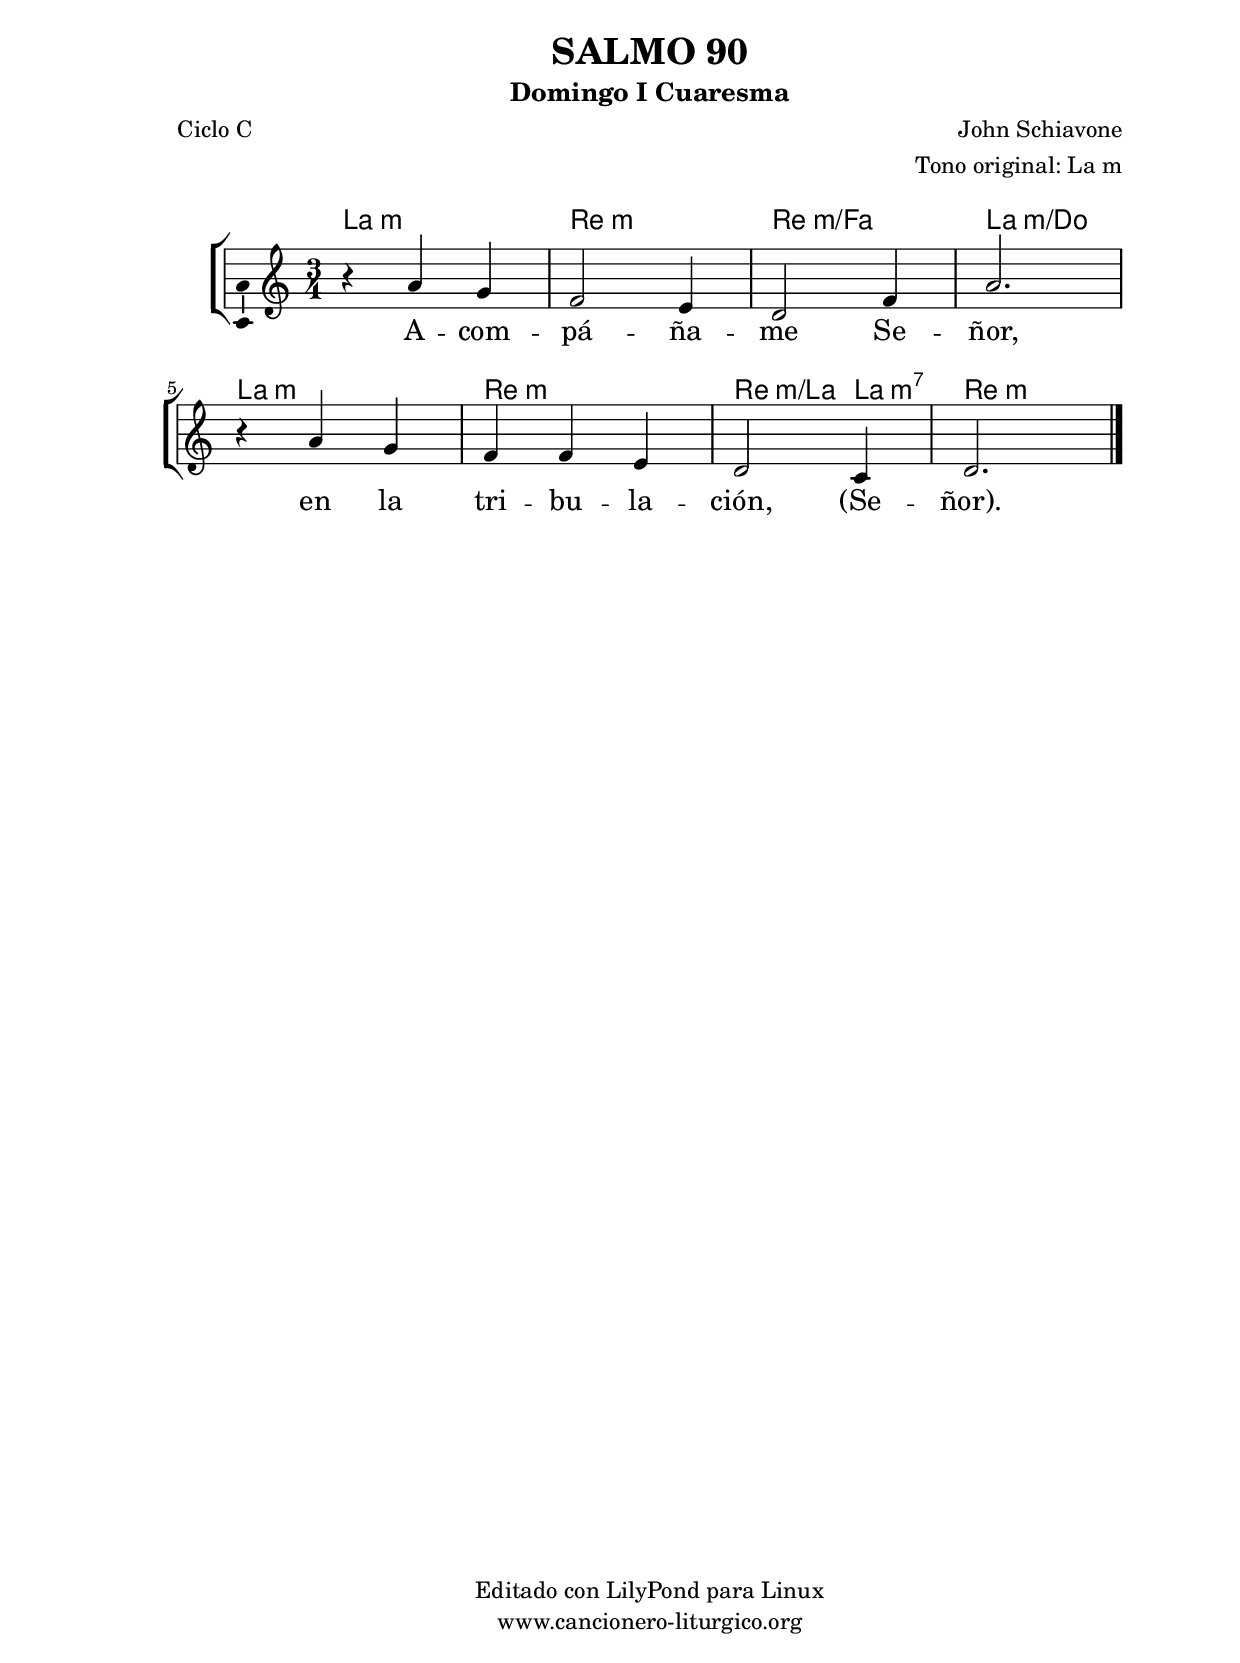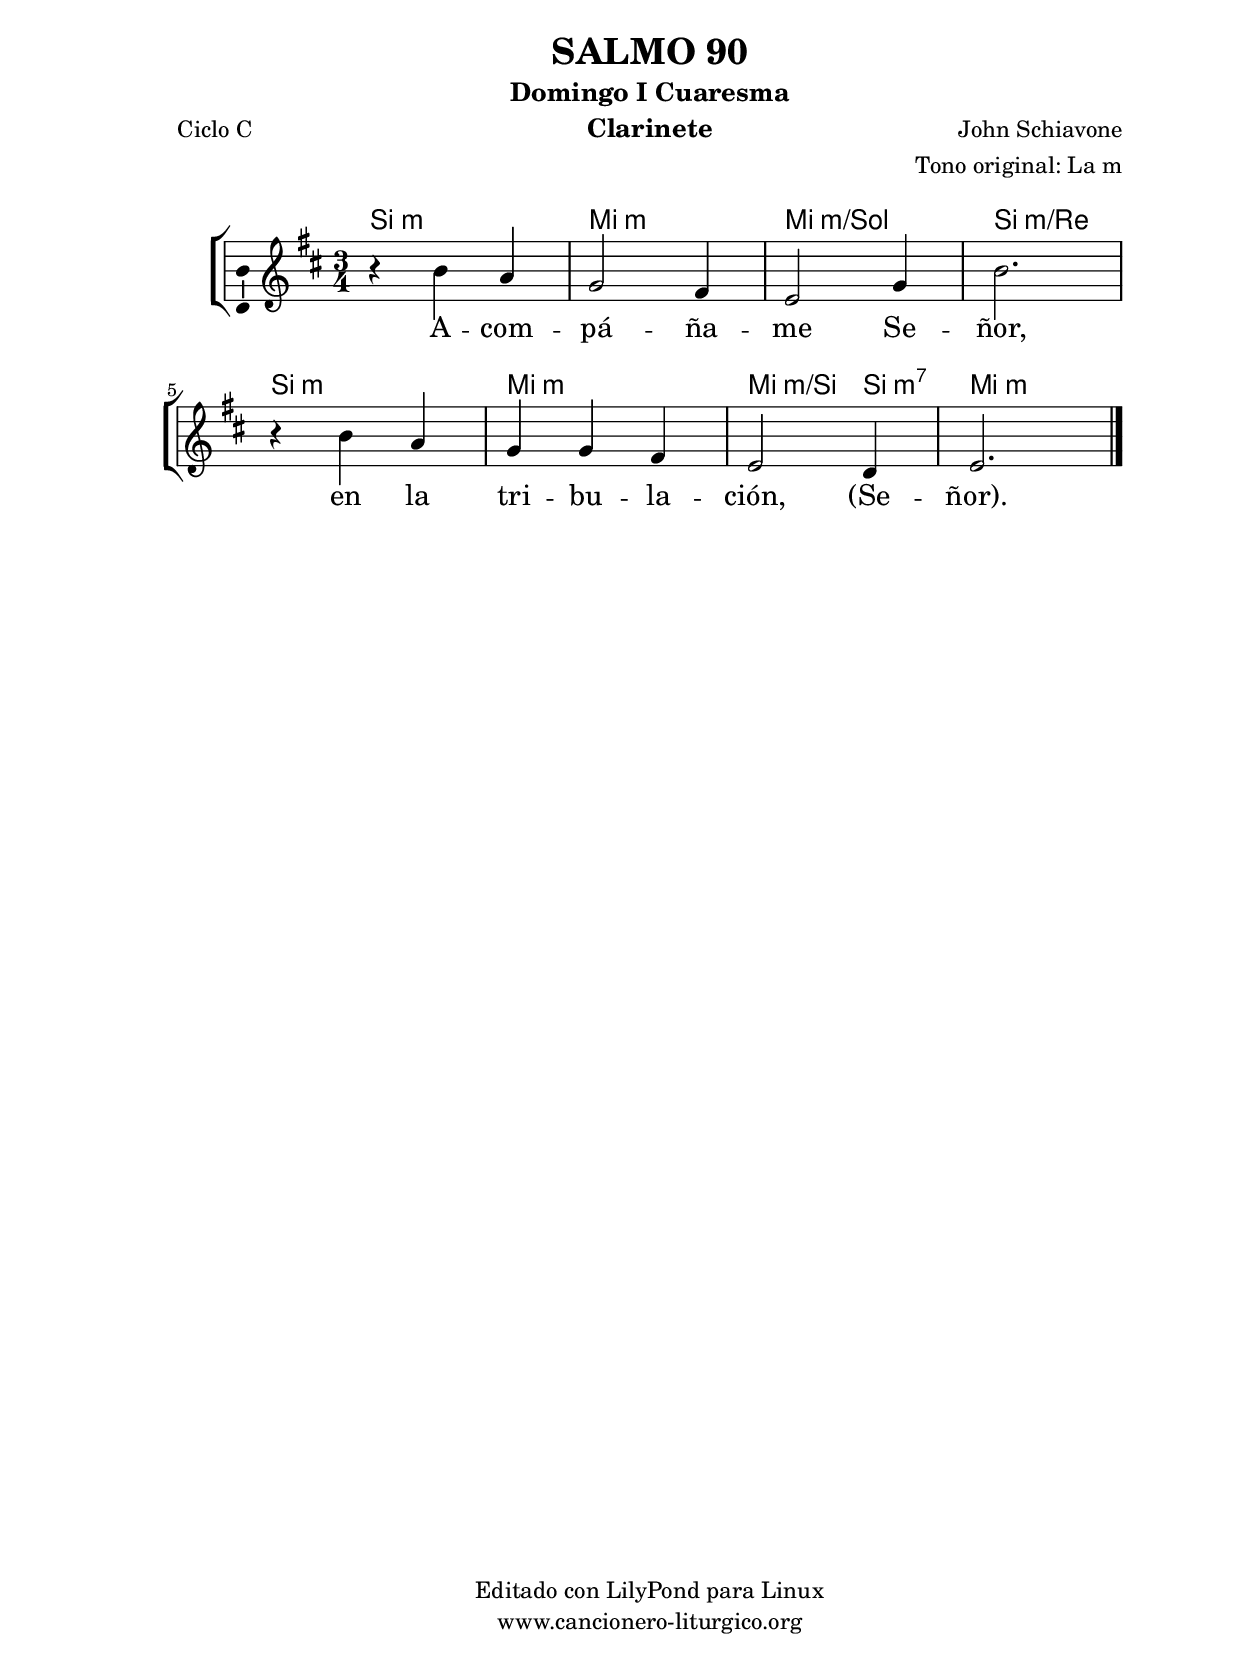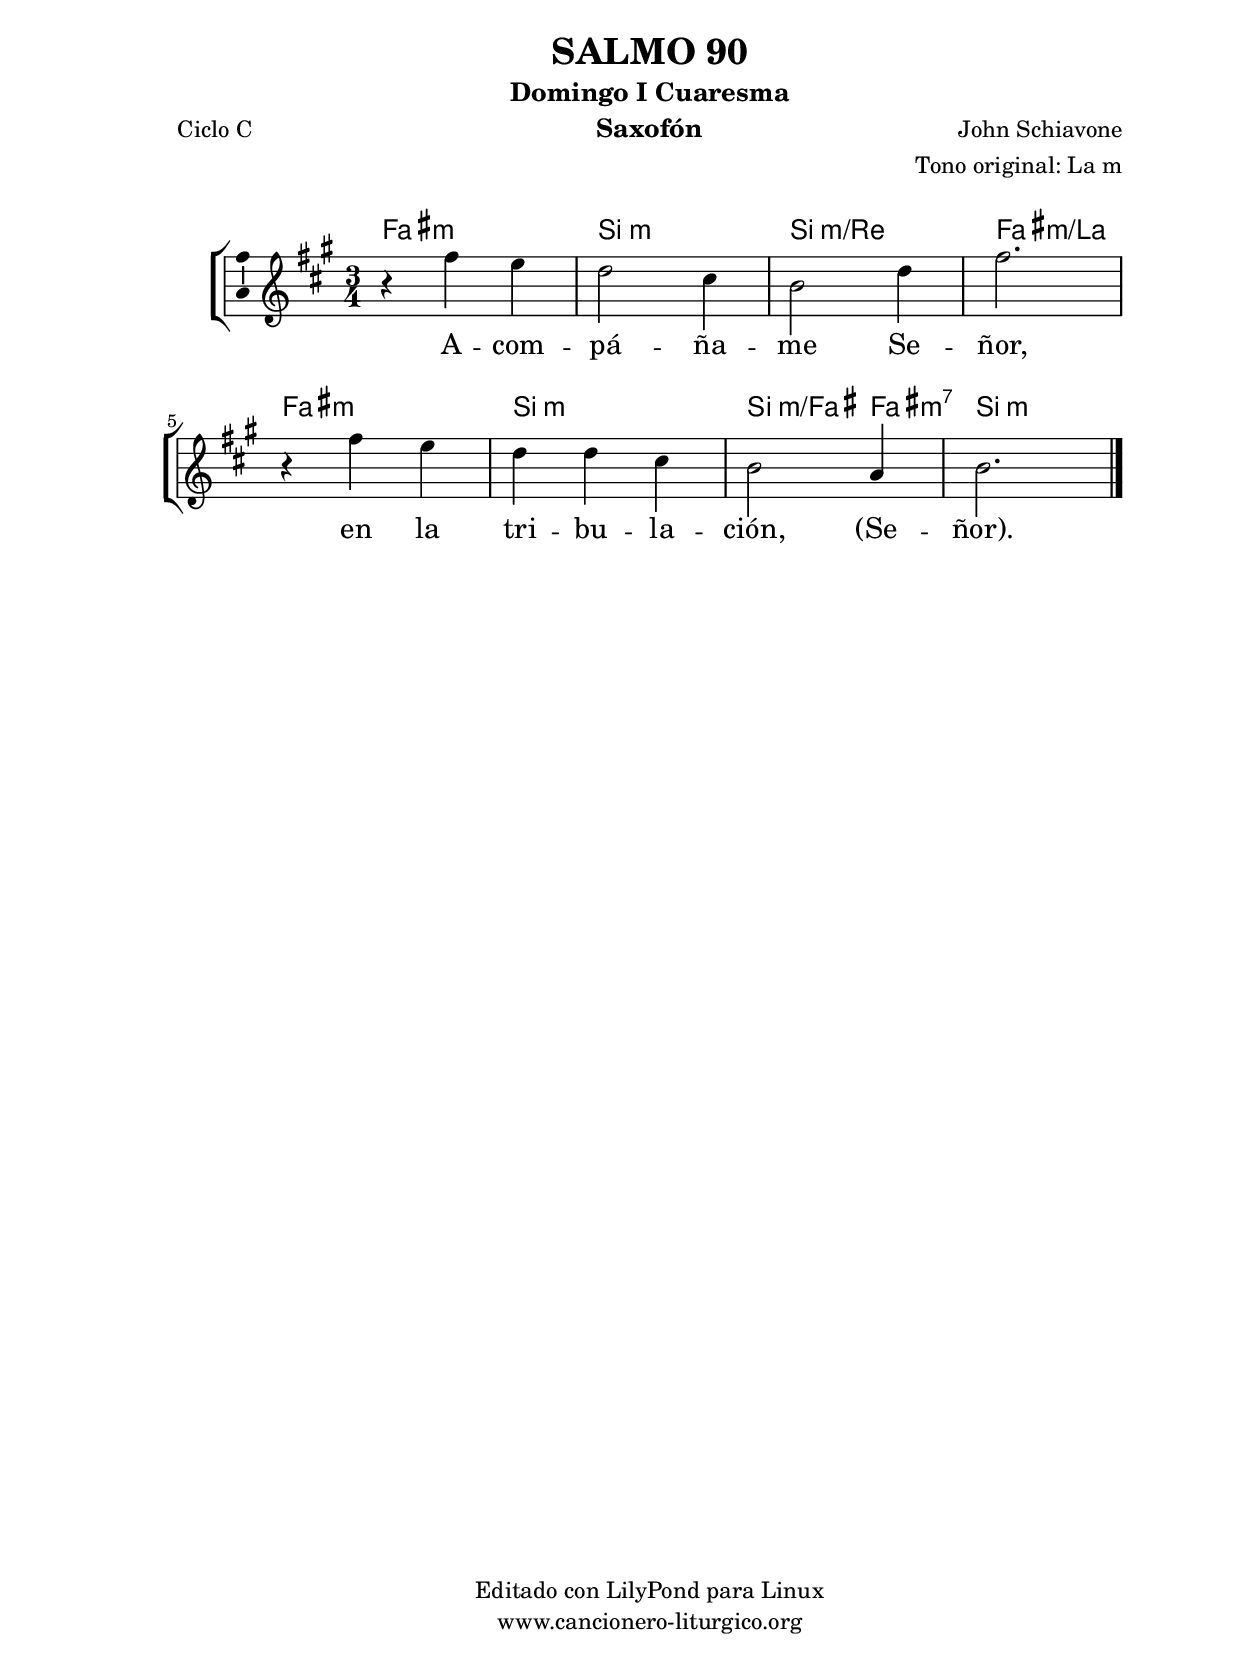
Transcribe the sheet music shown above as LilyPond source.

%
%para convertir .midi en .wav:
%timidity filename.midi -Ow -o finename.wav
%
%
%Para convertir de .wav a .mp3:
%lame -h -m j filename.wav
%
%
%para escuchar el midi:
%timidity nombrefichero.midi
%


%versión de lilypond para la que se ha escrito esta partitura:
\version "2.16.0"

	%Tamaño papel
	#(set-default-paper-size "a4")
	%Tamaño partitura
	#(set-global-staff-size 20)
	%No responde al pulsar sobre una nota
	#(ly:set-option 'point-and-click #f)

%parámetros del encabezamiento:
\header {
	title = "SALMO 90"
	subtitle = "Domingo I Cuaresma"
	composer = "John Schiavone"
	poet = "Ciclo C"
	meter = ""
	arranger = "Tono original: La m"
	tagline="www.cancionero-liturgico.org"
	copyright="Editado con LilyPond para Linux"
	}

%parámetros asociados al papel:
\paper  {
	oddHeaderMarkup = \markup {\fill-line { \on-the-fly #not-first-page \fromproperty #'header:title \on-the-fly #not-first-page \fromproperty #'header:composer }}
	evenHeaderMarkup = \markup {\fill-line { \fromproperty #'header:composer \fromproperty #'header:title }}
	#(set-paper-size "a4")
	print-page-number = ##f
	first-page-number = 1
	print-first-page-number = ##f
%	head-separation = 3.0 \cm
	top-margin = 2.0 \cm
	bottom-margin = 0.5\cm
%%%	bottom-margin = -1.0\cm
	left-margin = 3.0 \cm
	line-width = 16.0 \cm 
	indent = 8\mm
	interscoreline = 2.\mm
	between-system-space = 15\mm
%	para que las partituras no llenen la hoja:
	ragged-bottom = ##t
%	idem para la última hoja:
	ragged-last-bottom = ##f
%	para que las partituras llenen el ancho del papel:
	ragged-last = ##f
	after-title-space = 2.5 \cm
%page-count=1
%system-count=8

	%Flexible Vertical Spacing
%	markup-markup-spacing =
%	#'((basic-distance . 15) (minimum-distance . 15) (padding . 3))
	markup-system-spacing =
	#'((basic-distance . 15) (minimum-distance . 15) (padding . 3))
	system-system-spacing =
	#'((basic-distance . 15) (minimum-distance . 15) (padding . 3))
	score-system-spacing =
	#'((basic-distance . 15) (minimum-distance . 15) (padding . 5))
%	top-system-spacing = % header
%	#'((basic-distance . 8) (minimum-distance . 0) (padding . 3))
%	top-markup-spacing =
%	#'((basic-distance . 20) (minimum-distance . 20) (padding . 3))
	last-bottom-spacing = % footer
	#'((basic-distance . 5) (minimum-distance . 5) (padding . 3))
%	score-markup-spacing =
%	#'((basic-distance . 16) (minimum-distance . 13) (padding . 3))

	}


%parámetros que afectan a toda la partitura:
global =  {
	%clave de sol (G):
	\clef G
	%armadura:
%	\transpose a c'
	\key a \minor
	\tempo 4=140
	\set Score.tempoHideNote = ##t
	}


acordes = {
	\italianChords
	\chordmode {
%	\transpose a c'
{
a2.:m d:m d:m/f a:m/c a:m d:m d2:m/a a4:m7 d2.:m
	}
	}
}


melodia = 
%	\transpose a c'
{
	\relative c''{
	\time 3/4

r4 a4 g
f2 e4
d2 f4
a2.
r4 a4 g
f4 f e
d2 c4
d2.

	\bar "|."
	}
	}

texto = \lyricmode {
A -- com -- pá -- ña -- me Se -- ñor, en la tri -- bu -- la -- ción, (Se -- ñor).
	}


acordesStaff = \context ChordNames = acordesStaff <<
	\set chordChanges = ##t
	\acordes
	>>


vozStaff = \context Voice = vozStaff
\with {\consists "Ambitus_engraver"}
<<
%	\set Staff.instrumentName = ""
%	\set Staff.shortInstrumentName = ""
%	\set Staff.midiInstrument = #"clarinet"
%	\set Staff.midiInstrument = #"cello"
%	\set Staff.midiInstrument = #"flute"
	\set Staff.midiInstrument = #"electric guitar (jazz)"
%	\set Staff.midiInstrument = #"english horn"
%	\set Staff.midiInstrument = #"violin"
%	\set Staff.midiInstrument = #"glockenspiel"
	\set Staff.midiMinimumVolume = #0.7
	\set Staff.midiMaximumVolume = #0.9
	\global
	\melodia
	>>


textoStaff = \context Lyrics = textoStaff <<
	\lyricsto vozStaff \texto
	>>

\book {
	\score {
		\context ChoirStaff {
			\override StaffGroup.SystemStartBracket #'collapse-height = #1
			\override Score.SystemStartBar #'collapse-height = #1
			<<
			\acordesStaff
			\vozStaff
			\textoStaff
			>>
			}
		\layout {
	    		\context {
				\Lyrics
				\override LyricText #'font-size = #2
				}
	   		 \context {
				\Score
				%fontSize = #3
				\override StaffSymbol #'staff-space = #(magstep +3)
				%\override Beam #'thickness = #0.55
				%\override SpacingSpanner #'spacing-increment = #1.0
				%\override Slur #'height-limit = #1.5
				}
			}
		}
	\score {
		\unfoldRepeats
		\context ChoirStaff {
			<<
			\acordesStaff
			\vozStaff
			>>
			}
		\midi {
	  		\context {
	  			\Score
				tempoWholesPerMinute = #(ly:make-moment 70 4)
				}
			}
		}
	}

%Partitura para clarinete
#(define output-suffix "C")
\book {
	\header{
		instrument = "Clarinete"
		}
	\score {
		\context ChoirStaff {
			\override StaffGroup.SystemStartBracket #'collapse-height = #1
			\override Score.SystemStartBar #'collapse-height = #1
\transpose c d
			<<
			\acordesStaff
			\vozStaff
			\textoStaff
			>>
			}
		\layout {
	    		\context {
				\Lyrics
				\override LyricText #'font-size = #2
				}
	   		 \context {
				\Score
				%fontSize = #3
				\override StaffSymbol #'staff-space = #(magstep +3)
				%\override Beam #'thickness = #0.55
				%\override SpacingSpanner #'spacing-increment = #1.0
				%\override Slur #'height-limit = #1.5
				}
			}
		}
	}

%Partitura para saxofón
#(define output-suffix "S")
\book {
	\header{
		instrument = "Saxofón"
		}
	\score {
		\context ChoirStaff {
			\override StaffGroup.SystemStartBracket #'collapse-height = #1
			\override Score.SystemStartBar #'collapse-height = #1
\transpose c a
			<<
			\acordesStaff
			\vozStaff
			\textoStaff
			>>
			}
		\layout {
	    		\context {
				\Lyrics
				\override LyricText #'font-size = #2
				}
	   		 \context {
				\Score
				%fontSize = #3
				\override StaffSymbol #'staff-space = #(magstep +3)
				%\override Beam #'thickness = #0.55
				%\override SpacingSpanner #'spacing-increment = #1.0
				%\override Slur #'height-limit = #1.5
				}
			}
		}
	}

